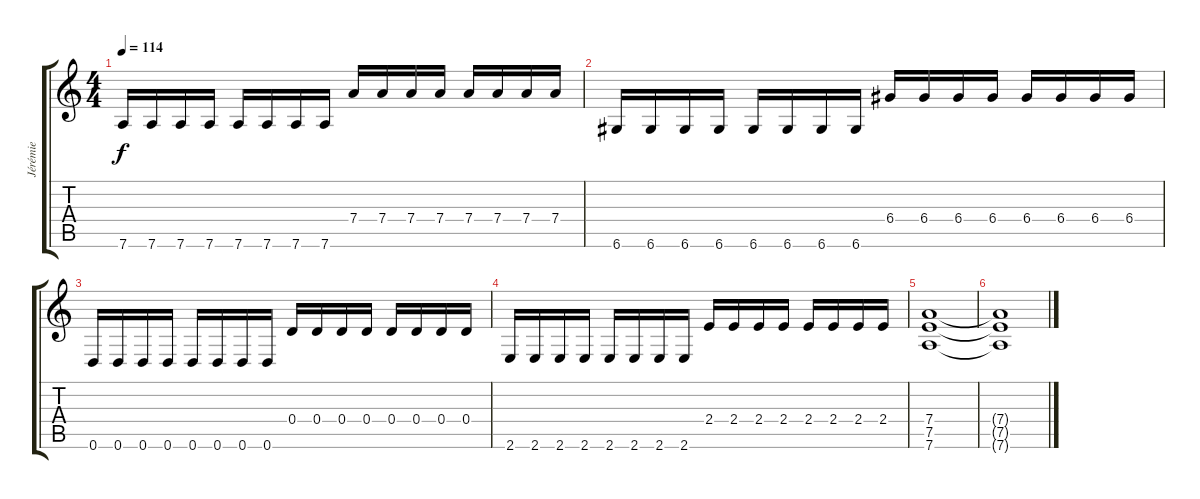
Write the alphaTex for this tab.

\track ("Jérémie" "Jérémie") {instrument distortionguitar}
\staff {score tabs}
\tuning (E4 B3 G3 D3 A2 D2) {hide}
\ts (4 4)
\tempo 114
\clef g2
\ks c
7.6.16{dy f} 7.6.16 7.6.16 7.6.16 7.6.16 7.6.16 7.6.16 7.6.16 7.4.16 7.4.16 7.4.16 7.4.16 7.4.16 7.4.16 7.4.16 7.4.16 |
6.6.16 6.6.16 6.6.16 6.6.16 6.6.16 6.6.16 6.6.16 6.6.16 6.4.16 6.4.16 6.4.16 6.4.16 6.4.16 6.4.16 6.4.16 6.4.16 |
0.6.16 0.6.16 0.6.16 0.6.16 0.6.16 0.6.16 0.6.16 0.6.16 0.4.16 0.4.16 0.4.16 0.4.16 0.4.16 0.4.16 0.4.16 0.4.16 |
2.6.16 2.6.16 2.6.16 2.6.16 2.6.16 2.6.16 2.6.16 2.6.16 2.4.16 2.4.16 2.4.16 2.4.16 2.4.16 2.4.16 2.4.16 2.4.16 |
(7.4 7.5 7.6).1 |
(7.4{t} 7.5{t} 7.6{t}).1
